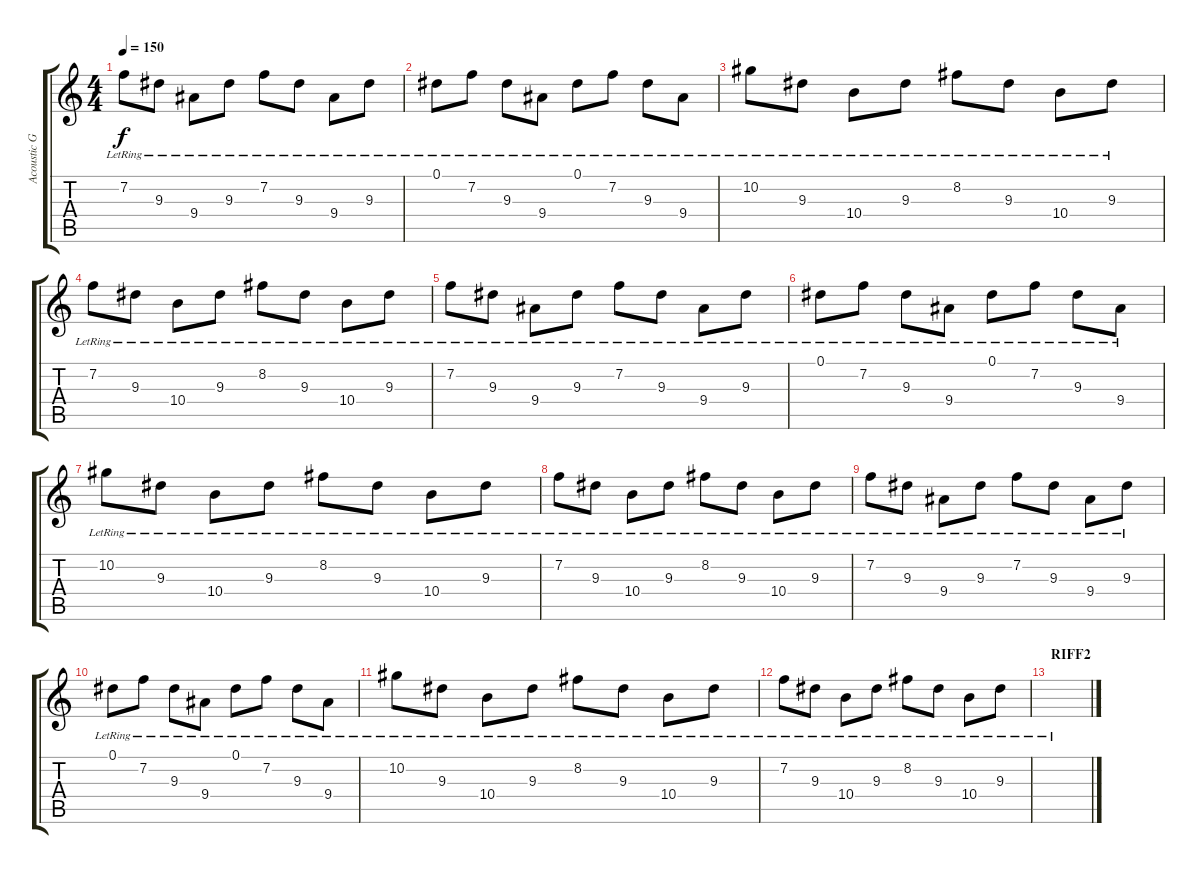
\track ("Acoustic G" "Acoustic G") {instrument acousticguitarnylon}
\staff {score tabs}
\tuning (Eb4 Bb3 Gb3 Db3 Ab2 Eb2) {hide}
\ts (4 4)
\tempo 150
\clef g2
\ks c
7.2{lr}.8{dy f} 9.3{lr}.8 9.4{lr}.8 9.3{lr}.8 7.2{lr}.8 9.3{lr}.8 9.4{lr}.8 9.3{lr}.8 |
0.1{lr}.8 7.2{lr}.8 9.3{lr}.8 9.4{lr}.8 0.1{lr}.8 7.2{lr}.8 9.3{lr}.8 9.4{lr}.8 |
10.2{lr}.8 9.3{lr}.8 10.4{lr}.8 9.3{lr}.8 8.2{lr}.8 9.3{lr}.8 10.4{lr}.8 9.3{lr}.8 |
7.2{lr}.8 9.3{lr}.8 10.4{lr}.8 9.3{lr}.8 8.2{lr}.8 9.3{lr}.8 10.4{lr}.8 9.3{lr}.8 |
7.2{lr}.8 9.3{lr}.8 9.4{lr}.8 9.3{lr}.8 7.2{lr}.8 9.3{lr}.8 9.4{lr}.8 9.3{lr}.8 |
0.1{lr}.8 7.2{lr}.8 9.3{lr}.8 9.4{lr}.8 0.1{lr}.8 7.2{lr}.8 9.3{lr}.8 9.4{lr}.8 |
10.2{lr}.8 9.3{lr}.8 10.4{lr}.8 9.3{lr}.8 8.2{lr}.8 9.3{lr}.8 10.4{lr}.8 9.3{lr}.8 |
7.2{lr}.8 9.3{lr}.8 10.4{lr}.8 9.3{lr}.8 8.2{lr}.8 9.3{lr}.8 10.4{lr}.8 9.3{lr}.8 |
7.2{lr}.8 9.3{lr}.8 9.4{lr}.8 9.3{lr}.8 7.2{lr}.8 9.3{lr}.8 9.4{lr}.8 9.3{lr}.8 |
0.1{lr}.8 7.2{lr}.8 9.3{lr}.8 9.4{lr}.8 0.1{lr}.8 7.2{lr}.8 9.3{lr}.8 9.4{lr}.8 |
10.2{lr}.8 9.3{lr}.8 10.4{lr}.8 9.3{lr}.8 8.2{lr}.8 9.3{lr}.8 10.4{lr}.8 9.3{lr}.8 |
7.2{lr}.8 9.3{lr}.8 10.4{lr}.8 9.3{lr}.8 8.2{lr}.8 9.3{lr}.8 10.4{lr}.8 9.3{lr}.8 |
\section ("" "RIFF2")
